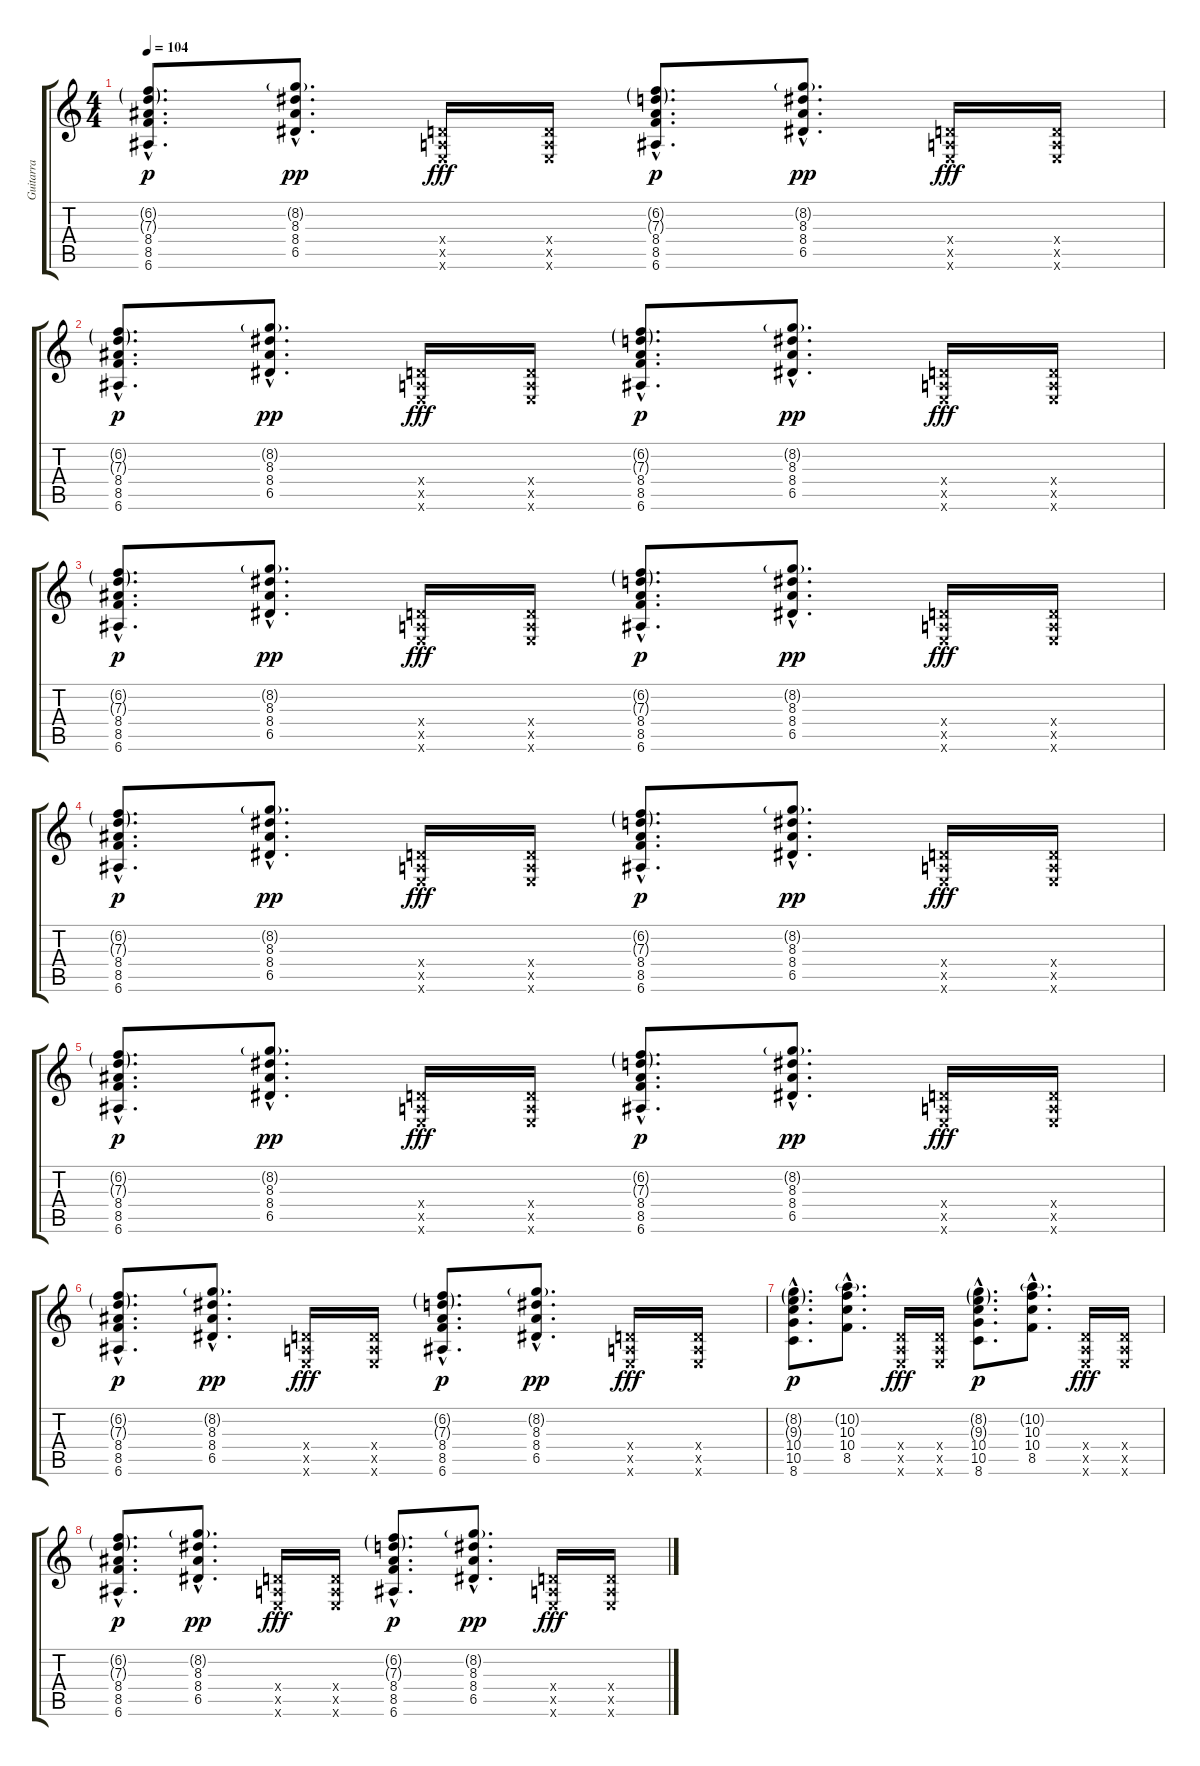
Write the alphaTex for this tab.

\track ("Guitarra" "Guitarra") {instrument distortionguitar}
\staff {score tabs}
\tuning (E4 B3 G3 D3 A2 E2) {hide}
\ts (4 4)
\tempo 104
\clef g2
\ks c
(6.2{g hac} 7.3{g hac} 8.4{hac} 8.5{hac} 6.6{hac}).8{d dy p instrument acousticguitarnylon} (8.2{g hac} 8.3{hac} 8.4{hac} 6.5{hac}).8{d dy pp} (0.4{x} 0.5{x} 0.6{x}).16{dy fff} (0.4{x} 0.5{x} 0.6{x}).16 (6.2{g hac} 7.3{g hac} 8.4{hac} 8.5{hac} 6.6{hac}).8{d dy p} (8.2{g hac} 8.3{hac} 8.4{hac} 6.5{hac}).8{d dy pp} (0.4{x} 0.5{x} 0.6{x}).16{dy fff} (0.4{x} 0.5{x} 0.6{x}).16 |
(6.2{g hac} 7.3{g hac} 8.4{hac} 8.5{hac} 6.6{hac}).8{d dy p instrument acousticguitarnylon} (8.2{g hac} 8.3{hac} 8.4{hac} 6.5{hac}).8{d dy pp} (0.4{x} 0.5{x} 0.6{x}).16{dy fff} (0.4{x} 0.5{x} 0.6{x}).16 (6.2{g hac} 7.3{g hac} 8.4{hac} 8.5{hac} 6.6{hac}).8{d dy p} (8.2{g hac} 8.3{hac} 8.4{hac} 6.5{hac}).8{d dy pp} (0.4{x} 0.5{x} 0.6{x}).16{dy fff} (0.4{x} 0.5{x} 0.6{x}).16 |
(6.2{g hac} 7.3{g hac} 8.4{hac} 8.5{hac} 6.6{hac}).8{d dy p instrument acousticguitarnylon} (8.2{g hac} 8.3{hac} 8.4{hac} 6.5{hac}).8{d dy pp} (0.4{x} 0.5{x} 0.6{x}).16{dy fff} (0.4{x} 0.5{x} 0.6{x}).16 (6.2{g hac} 7.3{g hac} 8.4{hac} 8.5{hac} 6.6{hac}).8{d dy p} (8.2{g hac} 8.3{hac} 8.4{hac} 6.5{hac}).8{d dy pp} (0.4{x} 0.5{x} 0.6{x}).16{dy fff} (0.4{x} 0.5{x} 0.6{x}).16 |
(6.2{g hac} 7.3{g hac} 8.4{hac} 8.5{hac} 6.6{hac}).8{d dy p instrument acousticguitarnylon} (8.2{g hac} 8.3{hac} 8.4{hac} 6.5{hac}).8{d dy pp} (0.4{x} 0.5{x} 0.6{x}).16{dy fff} (0.4{x} 0.5{x} 0.6{x}).16 (6.2{g hac} 7.3{g hac} 8.4{hac} 8.5{hac} 6.6{hac}).8{d dy p} (8.2{g hac} 8.3{hac} 8.4{hac} 6.5{hac}).8{d dy pp} (0.4{x} 0.5{x} 0.6{x}).16{dy fff} (0.4{x} 0.5{x} 0.6{x}).16 |
(6.2{g hac} 7.3{g hac} 8.4{hac} 8.5{hac} 6.6{hac}).8{d dy p instrument acousticguitarnylon} (8.2{g hac} 8.3{hac} 8.4{hac} 6.5{hac}).8{d dy pp} (0.4{x} 0.5{x} 0.6{x}).16{dy fff} (0.4{x} 0.5{x} 0.6{x}).16 (6.2{g hac} 7.3{g hac} 8.4{hac} 8.5{hac} 6.6{hac}).8{d dy p} (8.2{g hac} 8.3{hac} 8.4{hac} 6.5{hac}).8{d dy pp} (0.4{x} 0.5{x} 0.6{x}).16{dy fff} (0.4{x} 0.5{x} 0.6{x}).16 |
(6.2{g hac} 7.3{g hac} 8.4{hac} 8.5{hac} 6.6{hac}).8{d dy p instrument acousticguitarnylon} (8.2{g hac} 8.3{hac} 8.4{hac} 6.5{hac}).8{d dy pp} (0.4{x} 0.5{x} 0.6{x}).16{dy fff} (0.4{x} 0.5{x} 0.6{x}).16 (6.2{g hac} 7.3{g hac} 8.4{hac} 8.5{hac} 6.6{hac}).8{d dy p} (8.2{g hac} 8.3{hac} 8.4{hac} 6.5{hac}).8{d dy pp} (0.4{x} 0.5{x} 0.6{x}).16{dy fff} (0.4{x} 0.5{x} 0.6{x}).16 |
(8.2{g hac} 9.3{g hac} 10.4{hac} 10.5{hac} 8.6{hac}).8{d dy p instrument acousticguitarnylon} (10.2{g hac} 10.3{hac} 10.4{hac} 8.5{hac}).8{d} (0.4{x} 0.5{x} 0.6{x}).16{dy fff} (0.4{x} 0.5{x} 0.6{x}).16 (8.2{g hac} 9.3{g hac} 10.4{hac} 10.5{hac} 8.6{hac}).8{d dy p} (10.2{g hac} 10.3{hac} 10.4{hac} 8.5{hac}).8{d} (0.4{x} 0.5{x} 0.6{x}).16{dy fff} (0.4{x} 0.5{x} 0.6{x}).16 |
(6.2{g hac} 7.3{g hac} 8.4{hac} 8.5{hac} 6.6{hac}).8{d dy p instrument acousticguitarnylon} (8.2{g hac} 8.3{hac} 8.4{hac} 6.5{hac}).8{d dy pp} (0.4{x} 0.5{x} 0.6{x}).16{dy fff} (0.4{x} 0.5{x} 0.6{x}).16 (6.2{g hac} 7.3{g hac} 8.4{hac} 8.5{hac} 6.6{hac}).8{d dy p} (8.2{g hac} 8.3{hac} 8.4{hac} 6.5{hac}).8{d dy pp} (0.4{x} 0.5{x} 0.6{x}).16{dy fff} (0.4{x} 0.5{x} 0.6{x}).16
